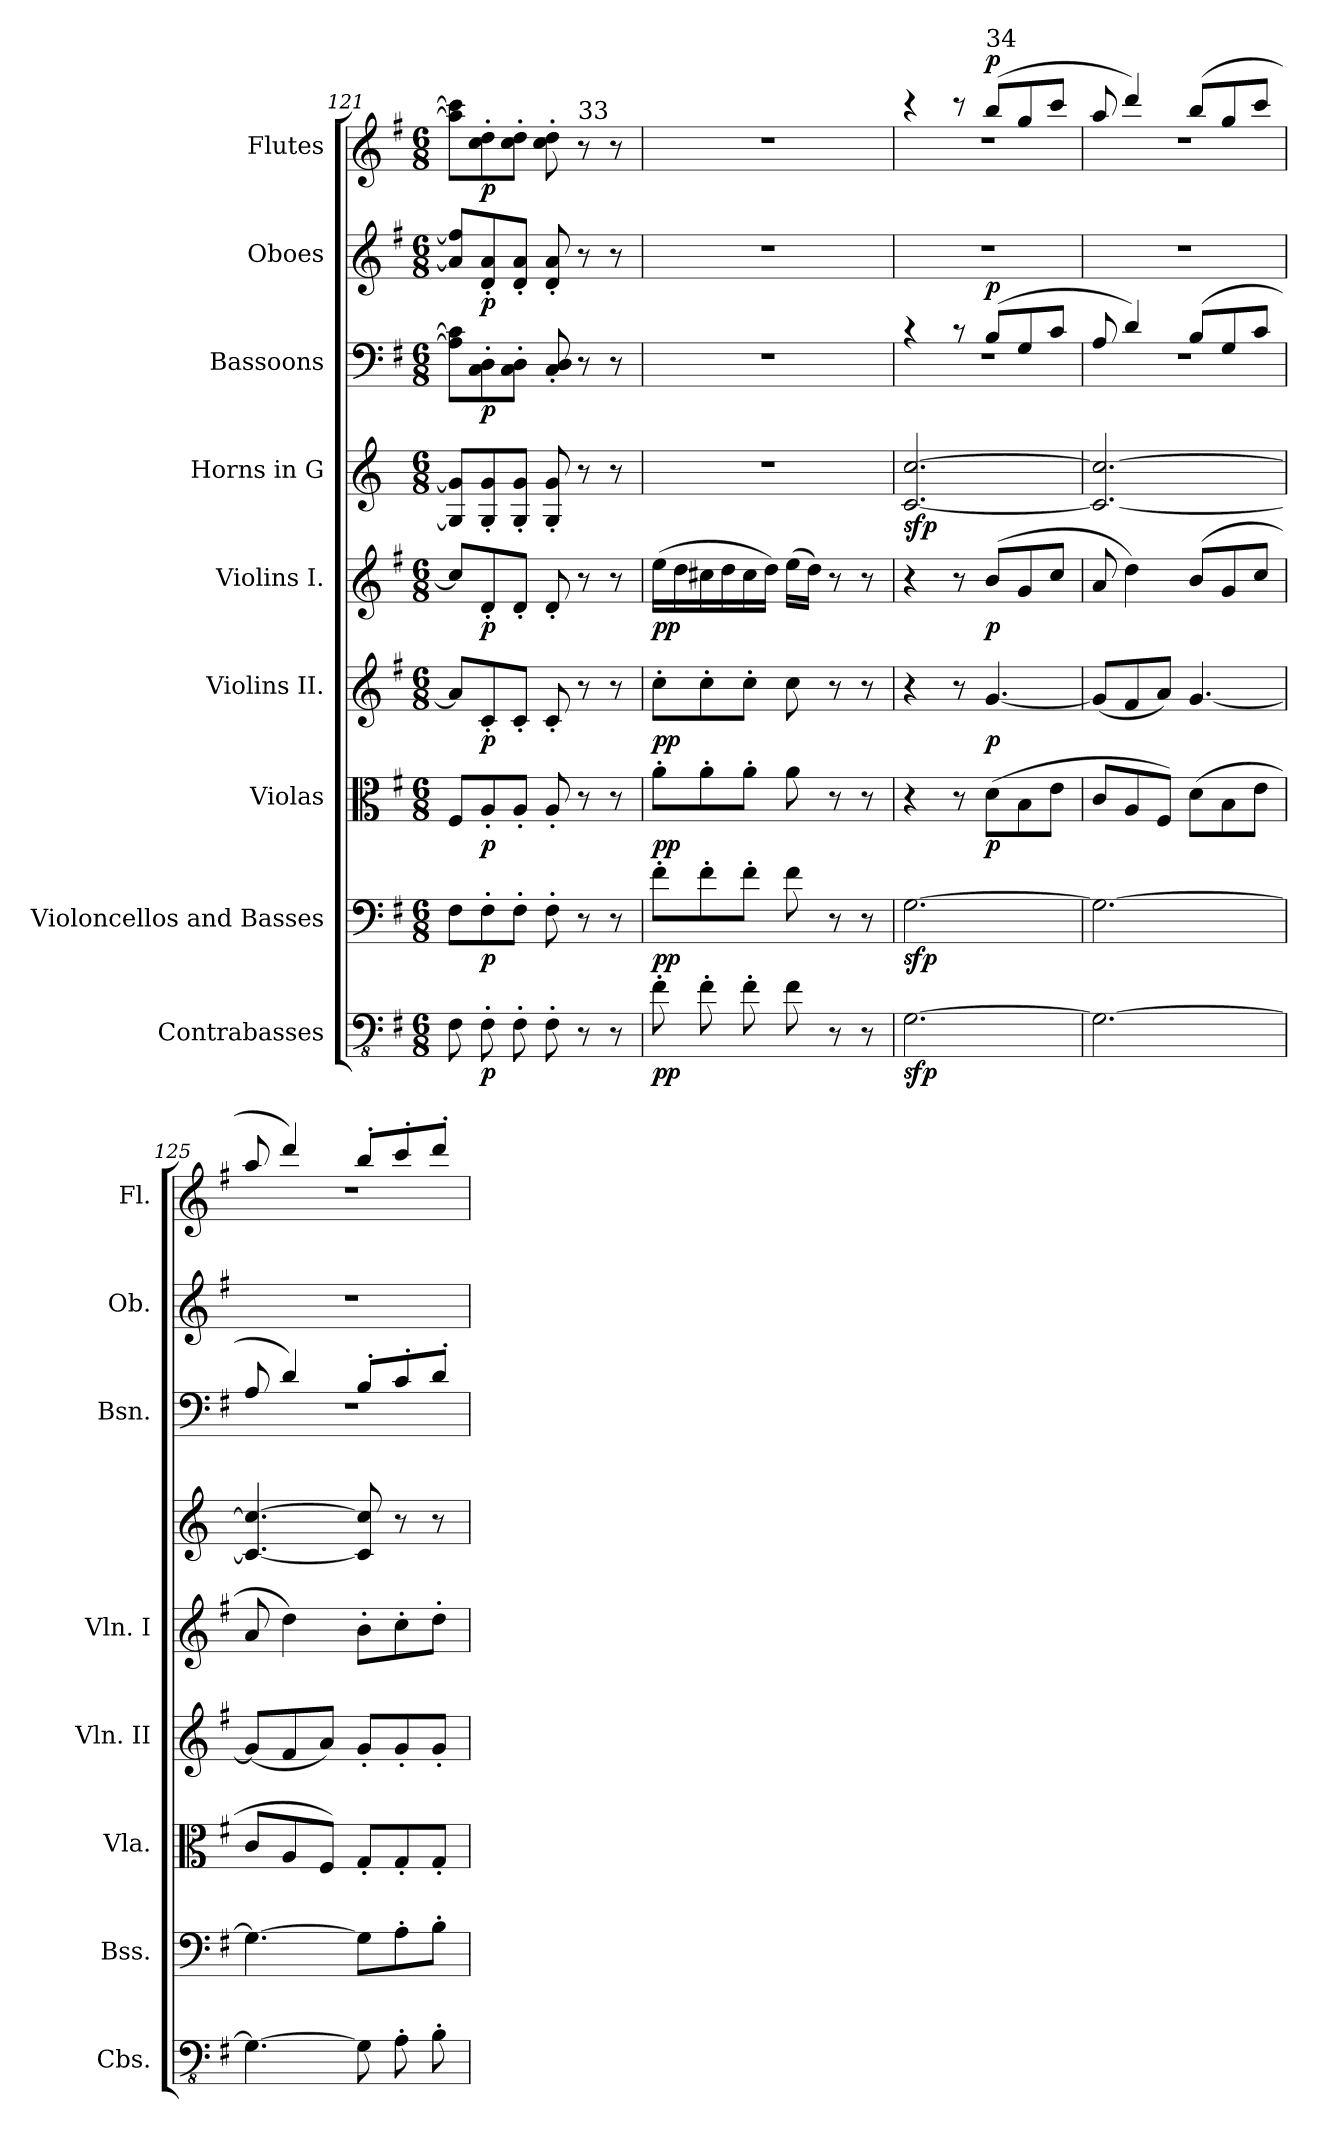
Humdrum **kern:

**kern	**dynam	**kern	**dynam	**kern	**dynam	**kern	**dynam	**kern	**dynam	**kern	**dynam	**kern	**dynam	**kern	**dynam	**kern	**dynam
*part9	*part9	*part8	*part8	*part7	*part7	*part6	*part6	*part5	*part5	*part4	*part4	*part3	*part3	*part2	*part2	*part1	*part1
*staff9	*staff9	*staff8	*staff8	*staff7	*staff7	*staff6	*staff6	*staff5	*staff5	*staff4	*staff4	*staff3	*staff3	*staff2	*staff2	*staff1	*staff1
*I"Contrabasses	*	*I"Violoncellos and Basses	*	*I"Violas	*	*I"Violins II.	*	*I"Violins I.	*	*I"Horns in G	*	*I"Bassoons	*	*I"Oboes	*	*I"Flutes	*
*I'Cbs.	*	*I'Bss.	*	*I'Vla.	*	*I'Vln. II	*	*I'Vln. I	*	*	*	*I'Bsn.	*	*I'Ob.	*	*I'Fl.	*
*clefFv4	*	*clefF4	*	*clefC3	*	*clefG2	*	*clefG2	*	*clefG2	*	*clefF4	*	*clefG2	*	*clefG2	*
*	*	*	*	*	*	*	*	*	*	*ITrd3c5	*	*	*	*	*	*	*
*k[f#]	*	*k[f#]	*	*k[f#]	*	*k[f#]	*	*k[f#]	*	*k[f#]	*	*k[f#]	*	*k[f#]	*	*k[f#]	*
*M6/8	*	*M6/8	*	*M6/8	*	*M6/8	*	*M6/8	*	*M6/8	*	*M6/8	*	*M6/8	*	*M6/8	*
=121	=121	=121	=121	=121	=121	=121	=121	=121	=121	=121	=121	=121	=121	=121	=121	=121	=121
8FF#\	.	8F#\L	.	8F#/L	.	8a/L]	.	8cc/L]	.	8D/] 8d/]L	.	8A\] 8c\]L	.	8a/] 8ff#/]L	.	8aa\] 8ccc\]L	.
!	!LO:DY:b	!	!LO:DY:b	!	!LO:DY:b	!	!LO:DY:b	!	!LO:DY:b	!	!	!	!LO:DY:b	!	!LO:DY:b	!	!LO:DY:b
8FF#'\	p	8F#'\	p	8A'/	p	8c'/	p	8d'/	p	8D/' 8d/'	.	8C\' 8D\'	p	8d/' 8a/'	p	8cc\' 8dd\'	p
8FF#'\	.	8F#'\J	.	8A'/J	.	8c'/J	.	8d'/J	.	8D/' 8d/'J	.	8C\' 8D\'J	.	8d/' 8a/'J	.	8cc\' 8dd\'J	.
8FF#'\	.	8F#'\	.	8A'/	.	8c'/	.	8d'/	.	8D/' 8d/'	.	8C/' 8D/'	.	8d/' 8a/'	.	8cc\' 8dd\'	.
!	!	!	!	!	!	!	!	!	!	!	!	!	!	!	!	!LO:TX:a:t=33	!
8r	.	8r	.	8r	.	8r	.	8r	.	8r	.	8r	.	8r	.	8r	.
8r	.	8r	.	8r	.	8r	.	8r	.	8r	.	8r	.	8r	.	8r	.
=122	=122	=122	=122	=122	=122	=122	=122	=122	=122	=122	=122	=122	=122	=122	=122	=122	=122
!	!LO:DY:b	!	!LO:DY:b	!	!LO:DY:b	!	!LO:DY:b	!	!LO:DY:b	!	!	!	!	!	!	!	!
8F#'\	pp	8f#'\L	pp	8a'\L	pp	8cc'\L	pp	(>16ee\LL	pp	2.r	.	2.r	.	2.r	.	2.r	.
.	.	.	.	.	.	.	.	16dd\	.	.	.	.	.	.	.	.	.
8F#'\	.	8f#'\	.	8a'\	.	8cc'\	.	16cc#X\	.	.	.	.	.	.	.	.	.
.	.	.	.	.	.	.	.	16dd\	.	.	.	.	.	.	.	.	.
8F#'\	.	8f#'\J	.	8a'\J	.	8cc'\J	.	16cc#\	.	.	.	.	.	.	.	.	.
.	.	.	.	.	.	.	.	16dd\JJ)	.	.	.	.	.	.	.	.	.
8F#\	.	8f#\	.	8a\	.	8cc\	.	(>16ee\LL	.	.	.	.	.	.	.	.	.
.	.	.	.	.	.	.	.	16dd\JJ)	.	.	.	.	.	.	.	.	.
8r	.	8r	.	8r	.	8r	.	8r	.	.	.	.	.	.	.	.	.
8r	.	8r	.	8r	.	8r	.	8r	.	.	.	.	.	.	.	.	.
=123	=123	=123	=123	=123	=123	=123	=123	=123	=123	=123	=123	=123	=123	=123	=123	=123	=123
*	*	*	*	*	*	*	*	*	*	*	*	*^	*	*	*	*^	*
!	!LO:DY:b	!	!LO:DY:b	!	!	!	!	!	!	!	!LO:DY:b	!	!	!	!	!	!	!	!
[2.GG\	sfp	[2.G\	sfp	4r	.	4r	.	4r	.	[2.G/ [2.g/	sfp	4r	2.rF	.	2.r	.	4r	2.rdd	.
.	.	.	.	8r	.	8r	.	8r	.	.	.	8r	.	.	.	.	8r	.	.
!	!	!	!	!	!	!	!	!	!	!	!	!	!	!	!	!	!LO:TX:a:t=34	!	!
!	!	!	!	!	!LO:DY:b	!	!LO:DY:b	!	!LO:DY:b	!	!	!	!	!LO:DY:a	!	!	!	!	!LO:DY:a
.	.	.	.	(>8d\L	p	[4.g/	p	(>8b/L	p	.	.	(>8B/L	.	p	.	.	(>8bb/L	.	p
.	.	.	.	8B\	.	.	.	8g/	.	.	.	8G/	.	.	.	.	8gg/	.	.
.	.	.	.	8e\J	.	.	.	8cc/J	.	.	.	8c/J	.	.	.	.	8ccc/J	.	.
=124	=124	=124	=124	=124	=124	=124	=124	=124	=124	=124	=124	=124	=124	=124	=124	=124	=124	=124	=124
2.GG\_	.	2.G\_	.	8c/L	.	(<8g/L]	.	8a/	.	2.G/_ 2.g/_	.	8A/	2.rF	.	2.r	.	8aa/	2.rdd	.
.	.	.	.	8A/	.	8f#/	.	4dd\)	.	.	.	4d/)	.	.	.	.	4ddd/)	.	.
.	.	.	.	8F#/J)	.	8a/J)	.	.	.	.	.	.	.	.	.	.	.	.	.
.	.	.	.	(>8d\L	.	[4.g/	.	(>8b/L	.	.	.	(>8B/L	.	.	.	.	(>8bb/L	.	.
.	.	.	.	8B\	.	.	.	8g/	.	.	.	8G/	.	.	.	.	8gg/	.	.
.	.	.	.	8e\J	.	.	.	8cc/J	.	.	.	8c/J	.	.	.	.	8ccc/J	.	.
=125	=125	=125	=125	=125	=125	=125	=125	=125	=125	=125	=125	=125	=125	=125	=125	=125	=125	=125	=125
4.GG\_	.	4.G\_	.	8c/L	.	(<8g/L]	.	8a/	.	4.G/_ 4.g/_	.	8A/	2.rF	.	2.r	.	8aa/	2.rdd	.
.	.	.	.	8A/	.	8f#/	.	4dd\)	.	.	.	4d/)	.	.	.	.	4ddd/)	.	.
.	.	.	.	8F#/J)	.	8a/J)	.	.	.	.	.	.	.	.	.	.	.	.	.
8GG\]	.	8G\L]	.	8G'/L	.	8g'/L	.	8b'\L	.	8G/] 8g/]	.	8B'/L	.	.	.	.	8bb'/L	.	.
8AA'\	.	8A'\	.	8G'/	.	8g'/	.	8cc'\	.	8r	.	8c'/	.	.	.	.	8ccc'/	.	.
8BB'\	.	8B'\J	.	8G'/J	.	8g'/J	.	8dd'\J	.	8r	.	8d'/J	.	.	.	.	8ddd'/J	.	.
*	*	*	*	*	*	*	*	*	*	*	*	*v	*v	*	*	*	*v	*v	*
=	=	=	=	=	=	=	=	=	=	=	=	=	=	=	=	=	=
*-	*-	*-	*-	*-	*-	*-	*-	*-	*-	*-	*-	*-	*-	*-	*-	*-	*-
